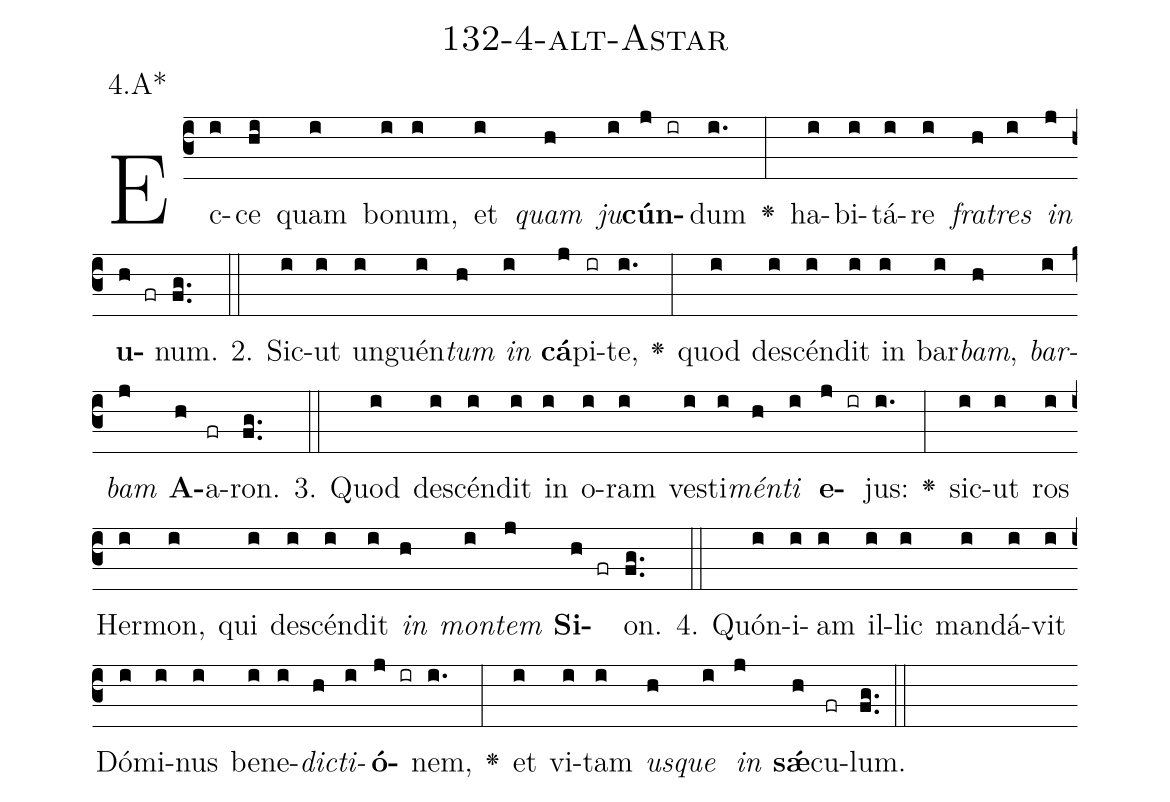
name: 132-4-alt-Astar;
annotation: 4.A*;
%%
(c3)Ec(i)ce(hi) quam(i) bo(i)num,(i) et(i) <i>quam</i>(h) <i>ju</i>(i)<b>cún</b>(j ir)dum(i.) <v>\greheightstar</v>(:) ha(i)bi(i)tá(i)re(i) <i>fra</i>(h)<i>tres</i>(i) <i>in</i>(j) <b>u</b>(h fr)num.(fg..) (::)
2. Sic(i)ut(i) un(i)guén(i)<i>tum</i>(h) <i>in</i>(i) <b>cá</b>(j)pi(ir)te,(i.) <v>\greheightstar</v>(:) quod(i) de(i)scén(i)dit(i) in(i) bar(i)<i>bam</i>,(h) <i>bar</i>(i)<i>bam</i>(j) <b>A</b>(h)a(fr)ron.(fg..) (::)
3. Quod(i) de(i)scén(i)dit(i) in(i) o(i)ram(i) ves(i)ti(i)<i>mén</i>(h)<i>ti</i>(i) <b>e</b>(j ir)jus:(i.) <v>\greheightstar</v>(:) sic(i)ut(i) ros(i) Her(i)mon,(i) qui(i) de(i)scén(i)dit(i) <i>in</i>(h) <i>mon</i>(i)<i>tem</i>(j) <b>Si</b>(h fr)on.(fg..) (::)
4. Quón(i)i(i)am(i) il(i)lic(i) man(i)dá(i)vit(i) Dó(i)mi(i)nus(i) be(i)ne(i)<i>dic</i>(h)<i>ti</i>(i)<b>ó</b>(j ir)nem,(i.) <v>\greheightstar</v>(:) et(i) vi(i)tam(i) <i>us</i>(h)<i>que</i>(i) <i>in</i>(j) <b>sǽ</b>(h)cu(fr)lum.(fg..) (::)
